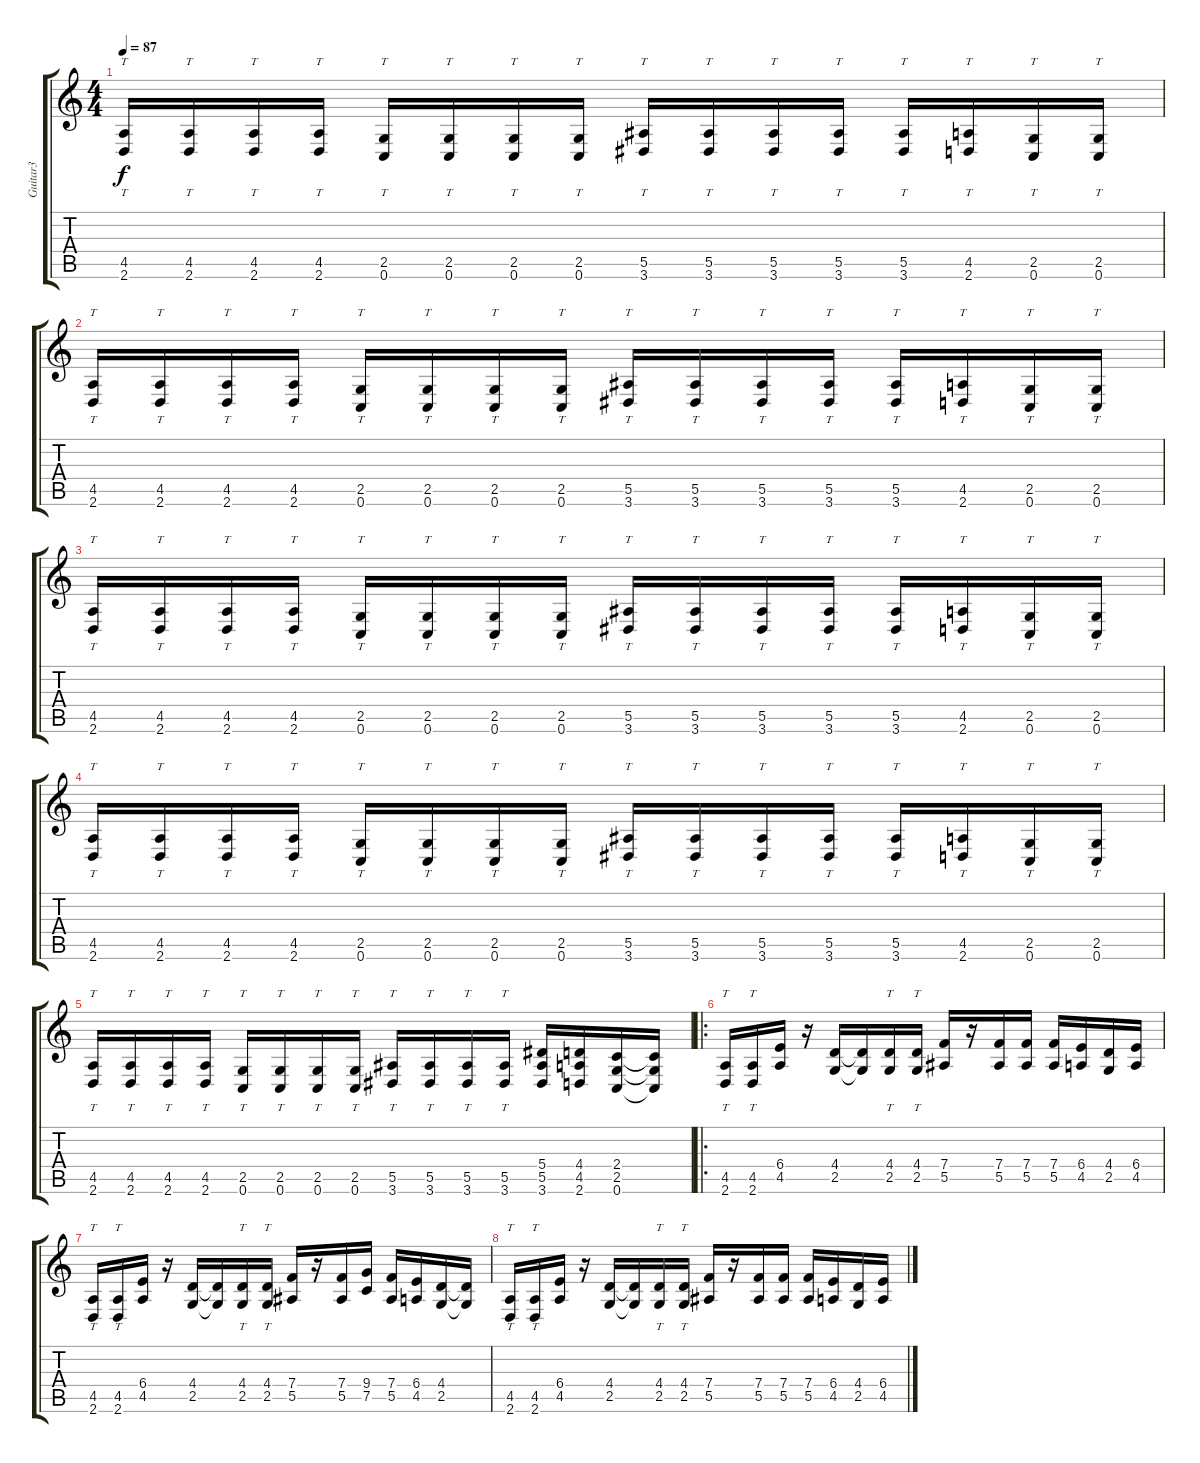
\track ("Guitar3" "Guitar3") {instrument distortionguitar}
\staff {score tabs}
\tuning (C4 G3 Eb3 Bb2 F2 C2) {hide}
\ts (4 4)
\tempo 87
\clef g2
\ks c
(4.5 2.6).16{tt dy f} (4.5 2.6).16{tt} (4.5 2.6).16{tt} (4.5 2.6).16{tt} (2.5 0.6).16{tt} (2.5 0.6).16{tt} (2.5 0.6).16{tt} (2.5 0.6).16{tt} (5.5 3.6).16{tt} (5.5 3.6).16{tt} (5.5 3.6).16{tt} (5.5 3.6).16{tt} (5.5 3.6).16{tt} (4.5 2.6).16{tt} (2.5 0.6).16{tt} (2.5 0.6).16{tt} |
(4.5 2.6).16{tt} (4.5 2.6).16{tt} (4.5 2.6).16{tt} (4.5 2.6).16{tt} (2.5 0.6).16{tt} (2.5 0.6).16{tt} (2.5 0.6).16{tt} (2.5 0.6).16{tt} (5.5 3.6).16{tt} (5.5 3.6).16{tt} (5.5 3.6).16{tt} (5.5 3.6).16{tt} (5.5 3.6).16{tt} (4.5 2.6).16{tt} (2.5 0.6).16{tt} (2.5 0.6).16{tt} |
(4.5 2.6).16{tt} (4.5 2.6).16{tt} (4.5 2.6).16{tt} (4.5 2.6).16{tt} (2.5 0.6).16{tt} (2.5 0.6).16{tt} (2.5 0.6).16{tt} (2.5 0.6).16{tt} (5.5 3.6).16{tt} (5.5 3.6).16{tt} (5.5 3.6).16{tt} (5.5 3.6).16{tt} (5.5 3.6).16{tt} (4.5 2.6).16{tt} (2.5 0.6).16{tt} (2.5 0.6).16{tt} |
(4.5 2.6).16{tt} (4.5 2.6).16{tt} (4.5 2.6).16{tt} (4.5 2.6).16{tt} (2.5 0.6).16{tt} (2.5 0.6).16{tt} (2.5 0.6).16{tt} (2.5 0.6).16{tt} (5.5 3.6).16{tt} (5.5 3.6).16{tt} (5.5 3.6).16{tt} (5.5 3.6).16{tt} (5.5 3.6).16{tt} (4.5 2.6).16{tt} (2.5 0.6).16{tt} (2.5 0.6).16{tt} |
(4.5 2.6).16{tt} (4.5 2.6).16{tt} (4.5 2.6).16{tt} (4.5 2.6).16{tt} (2.5 0.6).16{tt} (2.5 0.6).16{tt} (2.5 0.6).16{tt} (2.5 0.6).16{tt} (5.5 3.6).16{tt} (5.5 3.6).16{tt} (5.5 3.6).16{tt} (5.5 3.6).16{tt} (5.4 5.5 3.6).16 (4.4 4.5 2.6).16 (2.4 2.5 0.6).16 (2.4{t} 2.5{t} 0.6{t}).16 |
\ro
(4.5 2.6).16{tt} (4.5 2.6).16{tt} (6.4 4.5).16 r.16 (4.4 2.5).16 (4.4{t} 2.5{t}).16 (4.4 2.5).16{tt} (4.4 2.5).16{tt} (7.4 5.5).16 r.16 (7.4 5.5).16 (7.4 5.5).16 (7.4 5.5).16 (6.4 4.5).16 (4.4 2.5).16 (6.4 4.5).16 |
(4.5 2.6).16{tt} (4.5 2.6).16{tt} (6.4 4.5).16 r.16 (4.4 2.5).16 (4.4{t} 2.5{t}).16 (4.4 2.5).16{tt} (4.4 2.5).16{tt} (7.4 5.5).16 r.16 (7.4 5.5).16 (9.4 7.5).16 (7.4 5.5).16 (6.4 4.5).16 (4.4 2.5).16 (4.4{t} 2.5{t}).16 |
(4.5 2.6).16{tt} (4.5 2.6).16{tt} (6.4 4.5).16 r.16 (4.4 2.5).16 (4.4{t} 2.5{t}).16 (4.4 2.5).16{tt} (4.4 2.5).16{tt} (7.4 5.5).16 r.16 (7.4 5.5).16 (7.4 5.5).16 (7.4 5.5).16 (6.4 4.5).16 (4.4 2.5).16 (6.4 4.5).16
